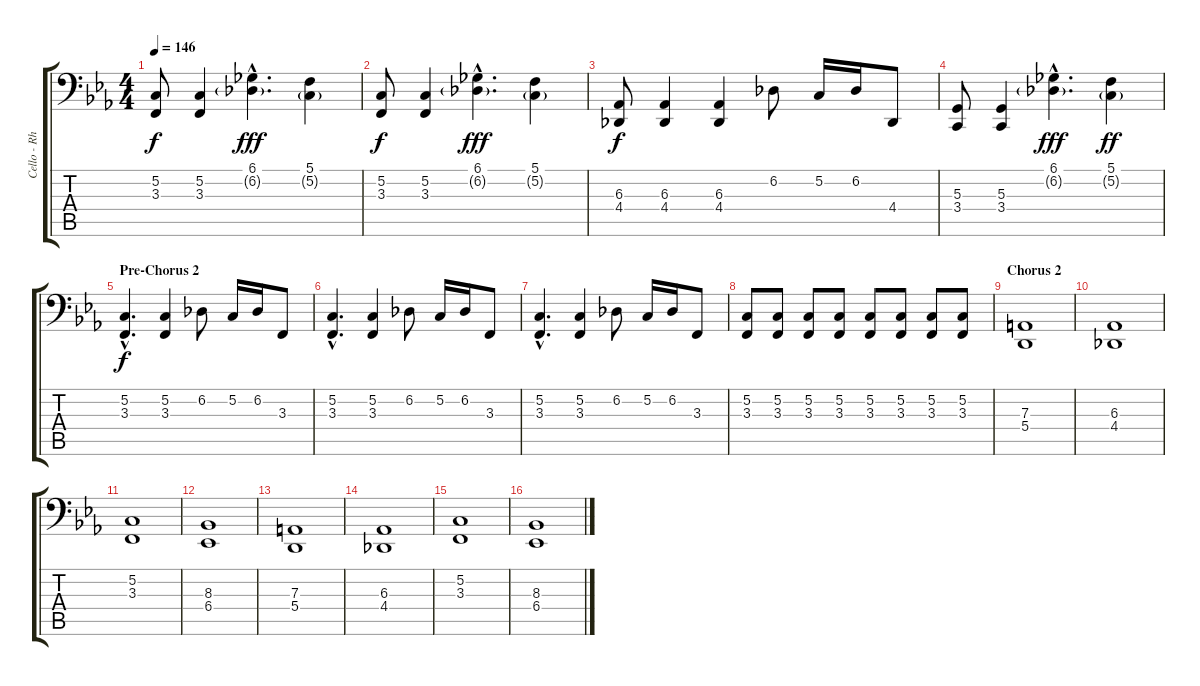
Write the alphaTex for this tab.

\track ("Cello - Rhythm 1" "Cello - Rh") {instrument cello}
\staff {score tabs}
\tuning (C3 G2 D2 A1 E1 B0) {hide}
\ts (4 4)
\tempo 146
\clef f4
\ks eb
(5.2 3.3).8{dy f} (5.2 3.3).4 (6.1{hac} 6.2{g hac}).4{d dy fff} (5.1 5.2{g}).4 |
(5.2 3.3).8{dy f} (5.2 3.3).4 (6.1{hac} 6.2{g hac}).4{d dy fff} (5.1 5.2{g}).4 |
(6.3 4.4).8{dy f} (6.3 4.4).4 (6.3 4.4).4 6.2.8 5.2.16 6.2.16 4.4.8 |
(5.3 3.4).8 (5.3 3.4).4 (6.1{hac} 6.2{g hac}).4{d dy fff} (5.1 5.2{g}).4{dy ff} |
\section ("" "Pre-Chorus 2")
(5.2{hac} 3.3{hac}).4{d dy f} (5.2 3.3).4 6.2.8 5.2.16 6.2.16 3.3.8 |
(5.2{hac} 3.3{hac}).4{d} (5.2 3.3).4 6.2.8 5.2.16 6.2.16 3.3.8 |
(5.2{hac} 3.3{hac}).4{d} (5.2 3.3).4 6.2.8 5.2.16 6.2.16 3.3.8 |
(5.2 3.3).8 (5.2 3.3).8 (5.2 3.3).8 (5.2 3.3).8 (5.2 3.3).8 (5.2 3.3).8 (5.2 3.3).8 (5.2 3.3).8 |
\section ("" "Chorus 2")
(7.3 5.4).1 |
(6.3 4.4).1 |
(5.2 3.3).1 |
(8.3 6.4).1 |
(7.3 5.4).1 |
(6.3 4.4).1 |
(5.2 3.3).1 |
(8.3 6.4).1
